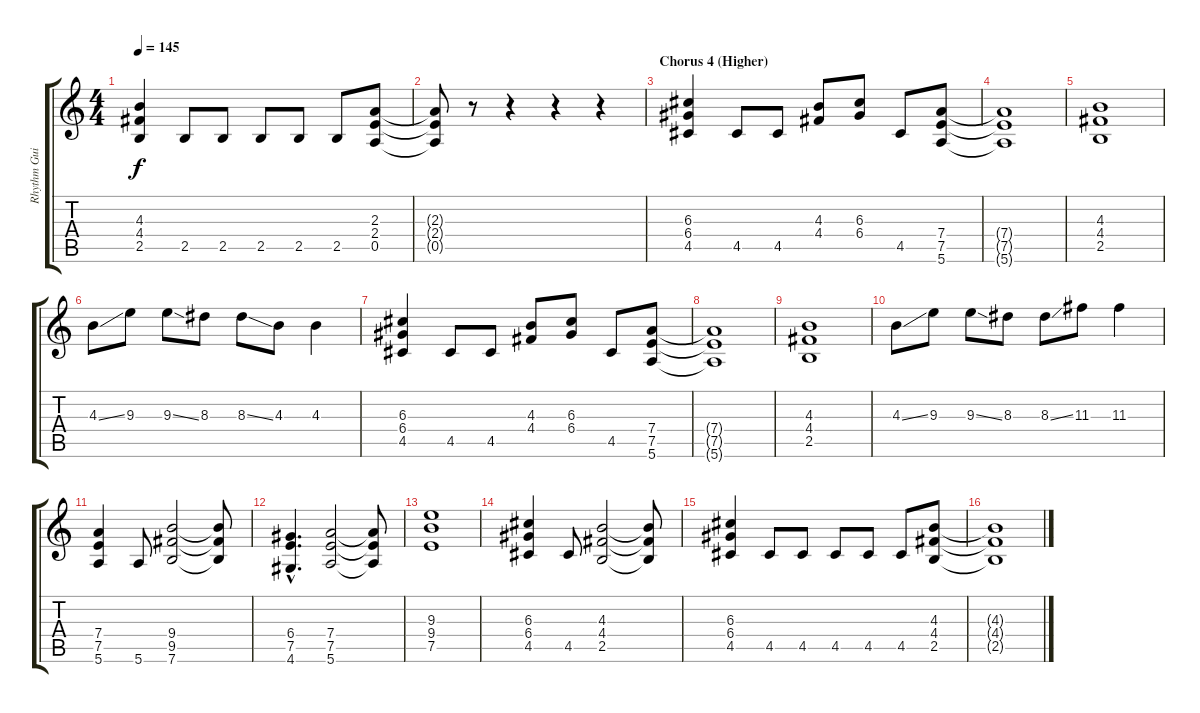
\track ("Rhythm Guitar 2" "Rhythm Gui") {instrument overdrivenguitar}
\staff {score tabs}
\tuning (E4 B3 G3 D3 A2 E2) {hide}
\ts (4 4)
\tempo 145
\clef g2
\ks c
(4.3 4.4 2.5).4{dy f} 2.5.8 2.5.8 2.5.8 2.5.8 2.5.8 (2.3 2.4 0.5).8 |
(2.3{t} 2.4{t} 0.5{t}).8 r.8 r.4 r.4 r.4 |
\section ("" "Chorus 4 (Higher)")
(6.3 6.4 4.5).4 4.5.8 4.5.8 (4.3 4.4).8 (6.3 6.4).8 4.5.8 (7.4 7.5 5.6).8 |
(7.4{t} 7.5{t} 5.6{t}).1 |
(4.3 4.4 2.5).1 |
4.3{ss}.8 9.3.8 9.3{ss}.8 8.3.8 8.3{ss}.8 4.3.8 4.3.4 |
(6.3 6.4 4.5).4 4.5.8 4.5.8 (4.3 4.4).8 (6.3 6.4).8 4.5.8 (7.4 7.5 5.6).8 |
(7.4{t} 7.5{t} 5.6{t}).1 |
(4.3 4.4 2.5).1 |
4.3{ss}.8 9.3.8 9.3{ss}.8 8.3.8 8.3{ss}.8 11.3.8 11.3.4 |
(7.4 7.5 5.6).4 5.6.8 (9.4 9.5 7.6).2 (9.4{t} 9.5{t} 7.6{t}).8 |
(6.4{hac} 7.5{hac} 4.6{hac}).4{d} (7.4 7.5 5.6).2 (7.4{t} 7.5{t} 5.6{t}).8 |
(9.3 9.4 7.5).1 |
(6.3 6.4 4.5).4 4.5.8 (4.3 4.4 2.5).2 (4.3{t} 4.4{t} 2.5{t}).8 |
(6.3 6.4 4.5).4 4.5.8 4.5.8 4.5.8 4.5.8 4.5.8 (4.3 4.4 2.5).8 |
(4.3{t} 4.4{t} 2.5{t}).1
